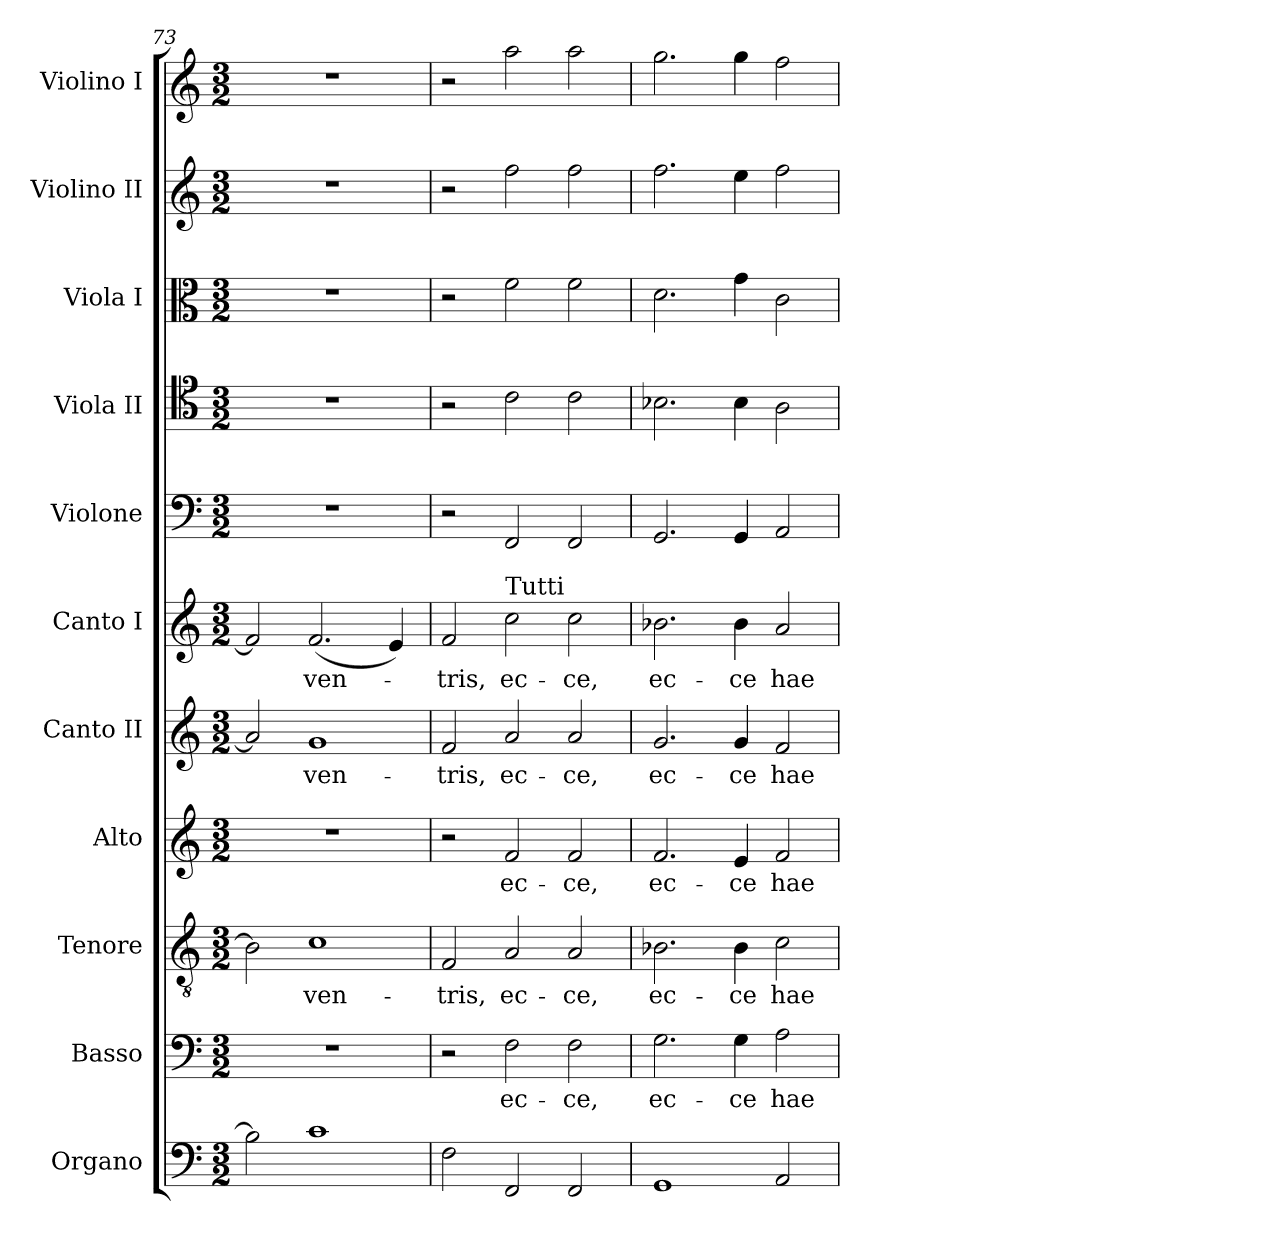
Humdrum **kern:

**kern	**kern	**text	**kern	**text	**kern	**text	**kern	**text	**kern	**text	**kern	**kern	**kern	**kern	**kern
*part11	*part10	*part10	*part9	*part9	*part8	*part8	*part7	*part7	*part6	*part6	*part5	*part4	*part3	*part2	*part1
*staff11	*staff10	*staff10	*staff9	*staff9	*staff8	*staff8	*staff7	*staff7	*staff6	*staff6	*staff5	*staff4	*staff3	*staff2	*staff1
*I"Organo	*I"Basso	*	*I"Tenore	*	*I"Alto	*	*I"Canto II	*	*I"Canto I	*	*I"Violone	*I"Viola II	*I"Viola I	*I"Violino II	*I"Violino I
*I'Org.	*I'B.	*	*I'T.	*	*I'A.	*	*I'C. II	*	*I'C. I	*	*I'Vne.	*I'Vla. II	*I'Vla. I	*I'Vl. II	*I'Vl. I
*clefF4	*clefF4	*	*clefGv2	*	*clefG2	*	*clefG2	*	*clefG2	*	*clefF4	*clefC4	*clefC3	*clefG2	*clefG2
*	*	*	*ITrd7c12	*	*	*	*	*	*	*	*	*	*	*	*
*k[]	*k[]	*	*k[]	*	*k[]	*	*k[]	*	*k[]	*	*k[]	*k[]	*k[]	*k[]	*k[]
*C:	*C:	*	*C:	*	*C:	*	*C:	*	*C:	*	*C:	*C:	*C:	*C:	*C:
*M3/2	*M3/2	*	*M3/2	*	*M3/2	*	*M3/2	*	*M3/2	*	*M3/2	*M3/2	*M3/2	*M3/2	*M3/2
=73	=73	=73	=73	=73	=73	=73	=73	=73	=73	=73	=73	=73	=73	=73	=73
!	!LO:N:vis=1	!	!	!	!LO:N:vis=1	!	!	!	!	!	!LO:N:vis=1	!LO:N:vis=1	!LO:N:vis=1	!LO:N:vis=1	!LO:N:vis=1
2B-i\]	1.r	.	2BB-i\]	.	1.r	.	2ai/]	.	2fi/]	.	1.r	1.r	1.r	1.r	1.r
!	!	!	!	!LO:LY:b:color=#000000	!	!	!	!	!	!	!	!	!	!	!
!	!	!	!	!	!	!	!	!LO:LY:b:color=#000000	!	!	!	!	!	!	!
!	!	!	!	!	!	!	!	!	!	!LO:LY:b:color=#000000	!	!	!	!	!
1ci	.	.	1Ci	ven-	.	.	1gi	ven-	(2.fi/	ven-	.	.	.	.	.
.	.	.	.	.	.	.	.	.	4ei/)	.	.	.	.	.	.
=74	=74	=74	=74	=74	=74	=74	=74	=74	=74	=74	=74	=74	=74	=74	=74
!	!	!	!	!LO:LY:b:color=#000000	!	!	!	!	!	!	!	!	!	!	!
!	!	!	!	!	!	!	!	!LO:LY:b:color=#000000	!	!	!	!	!	!	!
!	!	!	!	!	!	!	!	!	!	!LO:LY:b:color=#000000	!	!	!	!	!
2Fi\	2r	.	2FFi/	-tris,	2r	.	2fi/	-tris,	2fi/	-tris,	2r	2r	2r	2r	2r
!	!	!LO:LY:b:color=#000000	!	!	!	!	!	!	!	!	!	!	!	!	!
!	!	!	!	!LO:LY:b:color=#000000	!	!	!	!	!	!	!	!	!	!	!
!	!	!	!	!	!	!LO:LY:b:color=#000000	!	!	!	!	!	!	!	!	!
!	!	!	!	!	!	!	!	!LO:LY:b:color=#000000	!	!	!	!	!	!	!
!	!	!	!	!	!	!	!	!	!LO:TX:a:t=Tutti	!	!	!	!	!	!
!	!	!	!	!	!	!	!	!	!	!LO:LY:b:color=#000000	!	!	!	!	!
2FFi/	2Fi\	ec-	2AAi/	ec-	2fi/	ec-	2ai/	ec-	2cci\	ec-	2FFi/	2ci\	2fi\	2ffi\	2aai\
!	!	!LO:LY:b:color=#000000	!	!	!	!	!	!	!	!	!	!	!	!	!
!	!	!	!	!LO:LY:b:color=#000000	!	!	!	!	!	!	!	!	!	!	!
!	!	!	!	!	!	!LO:LY:b:color=#000000	!	!	!	!	!	!	!	!	!
!	!	!	!	!	!	!	!	!LO:LY:b:color=#000000	!	!	!	!	!	!	!
!	!	!	!	!	!	!	!	!	!	!LO:LY:b:color=#000000	!	!	!	!	!
2FFi/	2Fi\	-ce,	2AAi/	-ce,	2fi/	-ce,	2ai/	-ce,	2cci\	-ce,	2FFi/	2ci\	2fi\	2ffi\	2aai\
=75	=75	=75	=75	=75	=75	=75	=75	=75	=75	=75	=75	=75	=75	=75	=75
!	!	!LO:LY:b:color=#000000	!	!	!	!	!	!	!	!	!	!	!	!	!
!	!	!	!	!LO:LY:b:color=#000000	!	!	!	!	!	!	!	!	!	!	!
!	!	!	!	!	!	!LO:LY:b:color=#000000	!	!	!	!	!	!	!	!	!
!	!	!	!	!	!	!	!	!LO:LY:b:color=#000000	!	!	!	!	!	!	!
!	!	!	!	!	!	!	!	!	!	!LO:LY:b:color=#000000	!	!	!	!	!
1GGi	2.Gi\	ec-	2.BB-Xi\	ec-	2.fi/	ec-	2.gi/	ec-	2.b-Xi\	ec-	2.GGi/	2.B-Xi\	2.di\	2.ffi\	2.ggi\
!	!	!LO:LY:b:color=#000000	!	!	!	!	!	!	!	!	!	!	!	!	!
!	!	!	!	!LO:LY:b:color=#000000	!	!	!	!	!	!	!	!	!	!	!
!	!	!	!	!	!	!LO:LY:b:color=#000000	!	!	!	!	!	!	!	!	!
!	!	!	!	!	!	!	!	!LO:LY:b:color=#000000	!	!	!	!	!	!	!
!	!	!	!	!	!	!	!	!	!	!LO:LY:b:color=#000000	!	!	!	!	!
.	4Gi\	-ce	4BB-i\	-ce	4ei/	-ce	4gi/	-ce	4b-i\	-ce	4GGi/	4B-i\	4gi\	4eei\	4ggi\
!	!	!LO:LY:b:color=#000000	!	!	!	!	!	!	!	!	!	!	!	!	!
!	!	!	!	!LO:LY:b:color=#000000	!	!	!	!	!	!	!	!	!	!	!
!	!	!	!	!	!	!LO:LY:b:color=#000000	!	!	!	!	!	!	!	!	!
!	!	!	!	!	!	!	!	!LO:LY:b:color=#000000	!	!	!	!	!	!	!
!	!	!	!	!	!	!	!	!	!	!LO:LY:b:color=#000000	!	!	!	!	!
2AAi/	2Ai\	hae-	2Ci\	hae-	2fi/	hae-	2fi/	hae-	2ai/	hae-	2AAi/	2Ai\	2ci\	2ffi\	2ffi\
=	=	=	=	=	=	=	=	=	=	=	=	=	=	=	=
*-	*-	*-	*-	*-	*-	*-	*-	*-	*-	*-	*-	*-	*-	*-	*-
